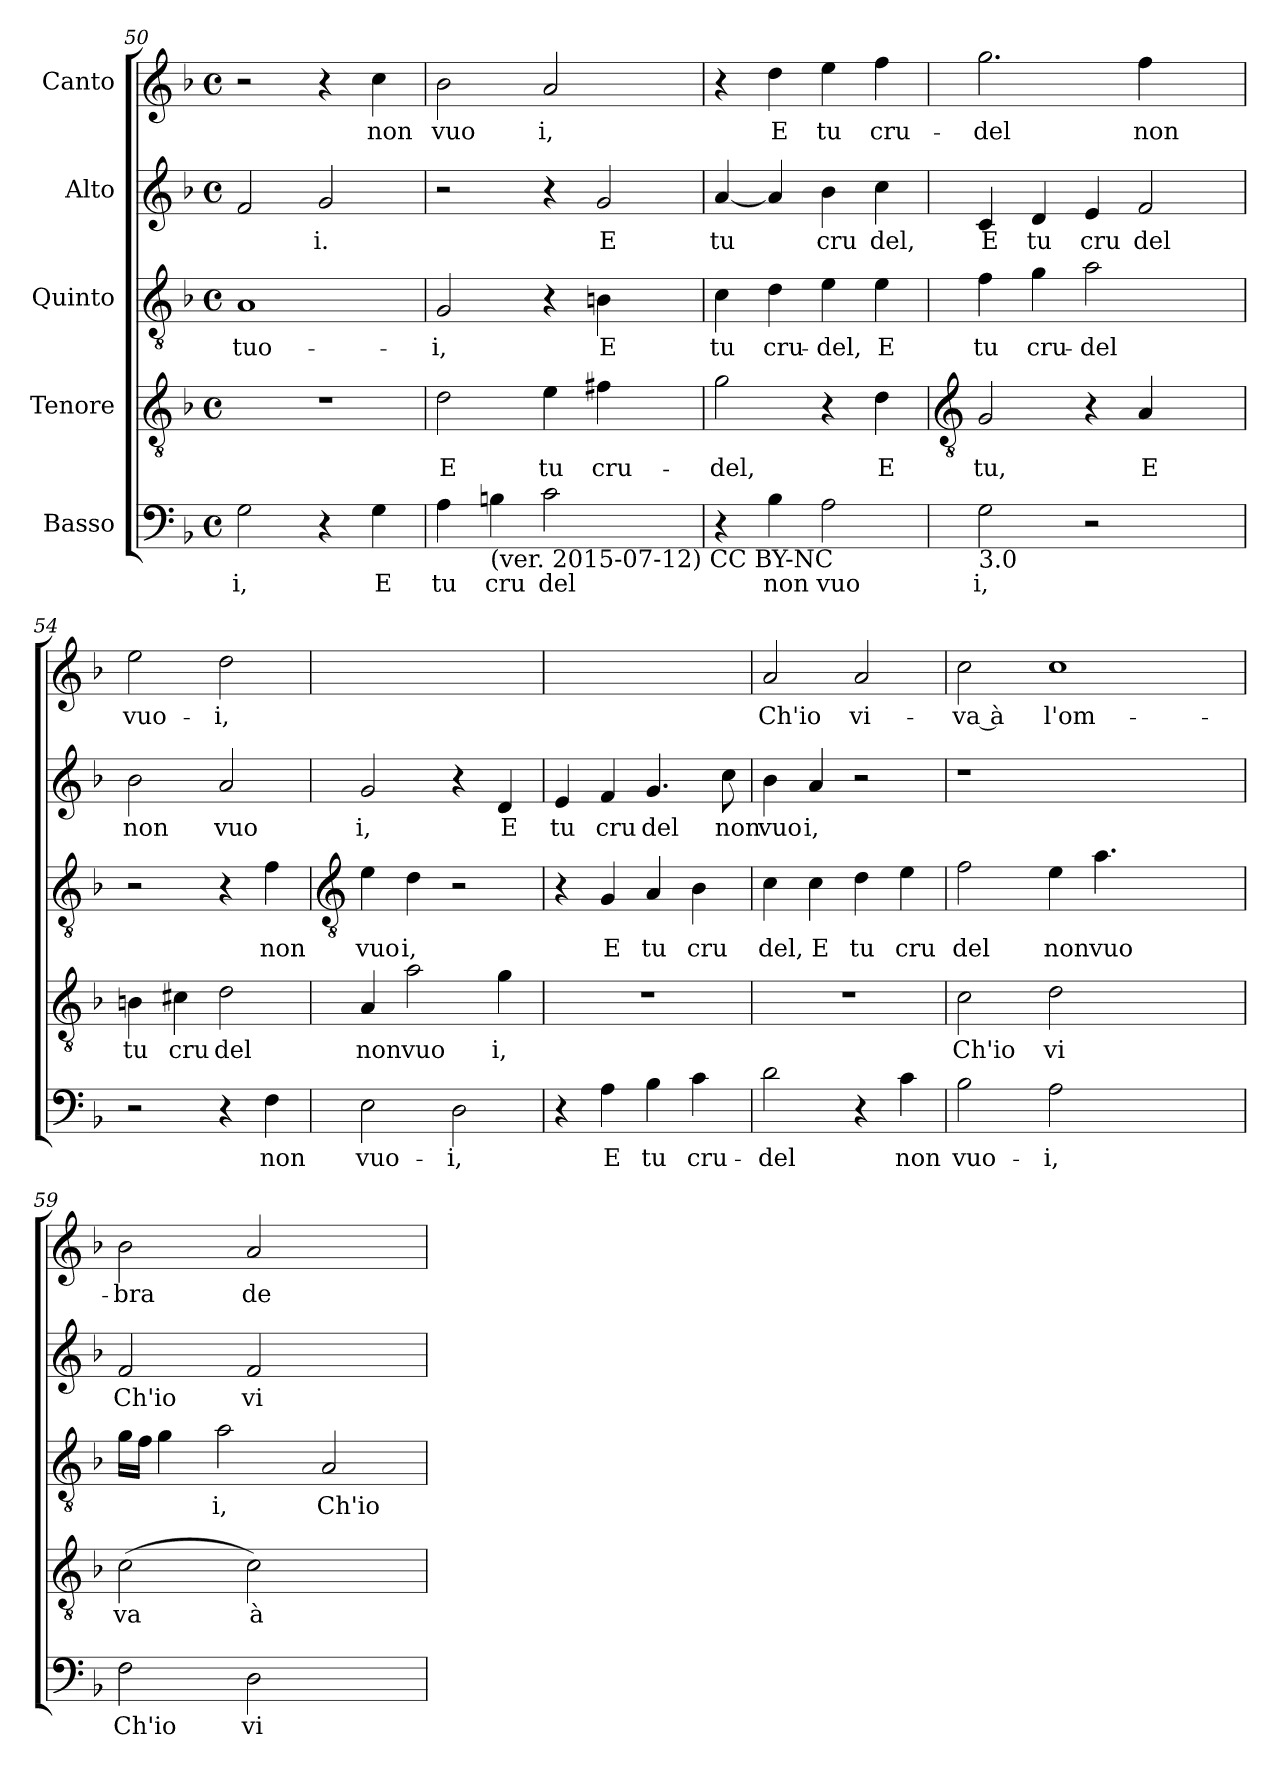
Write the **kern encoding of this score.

**kern	**text	**kern	**text	**kern	**text	**kern	**text	**kern	**text
*part5	*part5	*part4	*part4	*part3	*part3	*part2	*part2	*part1	*part1
*staff5	*staff5	*staff4	*staff4	*staff3	*staff3	*staff2	*staff2	*staff1	*staff1
*I"Basso	*	*I"Tenore	*	*I"Quinto	*	*I"Alto	*	*I"Canto	*
*clefF4	*	*clefGv2	*	*clefGv2	*	*clefG2	*	*clefG2	*
*k[b-]	*	*k[b-]	*	*k[b-]	*	*k[b-]	*	*k[b-]	*
*F:	*	*F:	*	*F:	*	*F:	*	*F:	*
*M4/4	*	*M4/4	*	*M4/4	*	*M4/4	*	*M4/4	*
*met(c)	*	*met(c)	*	*met(c)	*	*met(c)	*	*met(c)	*
=50	=50	=50	=50	=50	=50	=50	=50	=50	=50
!	!LO:LY:b	!	!	!	!LO:LY:b	!	!	!	!
2G\	i,	1r	.	1A	tuo-	2f/	.	2r	.
!	!	!	!	!	!	!	!LO:LY:b	!	!
4r	.	.	.	.	.	2g/	i.	4r	.
!	!LO:LY:b	!	!	!	!	!	!	!	!LO:LY:b
4G\	E	.	.	.	.	.	.	4cc\	non
=51	=51	=51	=51	=51	=51	=51	=51	=51	=51
!	!LO:LY:b	!	!LO:LY:b	!	!LO:LY:b	!	!	!	!LO:LY:b
4A\	tu	2d\	E	2G/	-i,	2r	.	2b-\	vuo
!LO:TX:b:t=(ver. 2015-07-12) CC BY-NC	!	!	!	!	!	!	!	!	!
!	!LO:LY:b	!	!	!	!	!	!	!	!
4Bn\	cru	.	.	.	.	.	.	.	.
!	!LO:LY:b	!	!LO:LY:b	!	!	!	!	!	!LO:LY:b
2c\	del	4e\	tu	4r	.	4r	.	2a/	i,
!	!	!	!LO:LY:b	!	!LO:LY:b	!	!LO:LY:b	!	!
.	.	4f#X\	cru-	4Bn\	E	2g/	E	.	.
4ryy	.	4ryy	.	4ryy	.	.	.	4ryy	.
!!LO:LB:g=z
=52	=52	=52	=52	=52	=52	=52	=52	=52	=52
!	!	!	!LO:LY:b	!	!LO:LY:b	!	!LO:LY:b	!	!
*	*	*	*	*	*	*	*	*^	*
4r	.	2g\	-del,	4c\	tu	[4a/	tu	4r	4ryy	.
!	!LO:LY:b	!	!	!	!LO:LY:b	!	!	!	!	!LO:LY:b
4B-\	non	.	.	4d\	cru-	4a/]	.	4dd\	4ryy	E
!	!LO:LY:b	!	!	!	!LO:LY:b	!	!LO:LY:b	!	!	!LO:LY:b
2A\	vuo	4r	.	4e\	-del,	4b-\	cru	4ee\	4ryy	tu
!	!	!	!LO:LY:b	!	!LO:LY:b	!	!LO:LY:b	!	!	!LO:LY:b
.	.	4d\	E	4e\	E	4cc\	del,	4ff\	4ryy	cru-
!!LO:LB:g=z	!!
=53	=53	=53	=53	=53	=53	=53	=53	=53	=53	=53
*	*	*clefGv2	*	*	*	*	*	*	*	*
!LO:TX:b:t=3.0	!	!	!	!	!	!	!	!	!	!
!	!LO:LY:b	!	!LO:LY:b	!	!LO:LY:b	!	!LO:LY:b	!	!	!LO:LY:b
*	*	*^	*	*	*	*	*	*	*	*
2G\	i,	2G/	4ryy	tu,	4f\	tu	4c/	E	2.gg\	4ryy	-del
!	!	!	!	!	!	!LO:LY:b	!	!LO:LY:b	!	!	!
.	.	.	4ryy	.	4g\	cru-	4d/	tu	.	4ryy	.
!	!	!	!	!	!	!LO:LY:b	!	!LO:LY:b	!	!	!
2r	.	4r	4ryy	.	2a\	-del	4e/	cru	.	4ryy	.
!	!	!	!	!LO:LY:b	!	!	!	!LO:LY:b	!	!	!LO:LY:b
.	.	4A/	4ryy	E	.	.	2f/	del	4ff\	4ryy	non
4ryy	.	4ryy	4ryy	.	4ryy	.	.	.	4ryy	4ryy	.
!!LO:LB:g=z	!!
=54	=54	=54	=54	=54	=54	=54	=54	=54	=54	=54	=54
*^	*	*	*	*	*	*	*	*	*	*	*
!	!	!	!	!	!LO:LY:b	!	!	!	!LO:LY:b	!	!	!LO:LY:b
2r	4ryy	.	4Bn\	4ryy	tu	2r	.	2b-\	non	2ee\	4ryy	vuo-
!	!	!	!	!	!LO:LY:b	!	!	!	!	!	!	!
.	4ryy	.	4c#X\	4ryy	cru	.	.	.	.	.	4ryy	.
!	!	!	!	!	!LO:LY:b	!	!	!	!LO:LY:b	!	!	!LO:LY:b
4r	4ryy	.	2d\	4ryy	del	4r	.	2a/	vuo	2dd\	4ryy	-i,
!	!	!LO:LY:b	!	!	!	!	!LO:LY:b	!	!	!	!	!
4F\	4ryy	non	.	4ryy	.	4f\	non	.	.	.	4ryy	.
!!LO:LB:g=z	!!
=55	=55	=55	=55	=55	=55	=55	=55	=55	=55	=55	=55	=55
*	*	*	*	*	*	*clefGv2	*	*	*	*	*	*
!	!	!LO:LY:b	!	!	!LO:LY:b	!	!LO:LY:b	!	!LO:LY:b	!	!	!
*	*	*	*	*	*	*^	*	*	*	*	*	*
2E\	4ryy	vuo-	4A/	4ryy	non	4e\	4ryy	vuo	2g/	i,	4ryy	4ryy	.
!	!	!	!	!	!LO:LY:b	!	!	!LO:LY:b	!	!	!	!	!
.	4ryy	.	2a\	4ryy	vuo	4d\	4ryy	i,	.	.	4ryy	4ryy	.
!	!	!LO:LY:b	!	!	!	!	!	!	!	!	!	!	!
2D\	4ryy	-i,	.	4ryy	.	2r	4ryy	.	4r	.	4ryy	4ryy	.
!	!	!	!	!	!LO:LY:b	!	!	!	!	!LO:LY:b	!	!	!
.	4ryy	.	4g\	4ryy	i,	.	4ryy	.	4d/	E	4ryy	4ryy	.
=56	=56	=56	=56	=56	=56	=56	=56	=56	=56	=56	=56	=56	=56
!	!	!	!	!	!	!	!	!	!	!LO:LY:b	!	!	!
4r	4ryy	.	1r	4ryy	.	4r	4ryy	.	4e/	tu	4ryy	4ryy	.
!	!	!LO:LY:b	!	!	!	!	!	!LO:LY:b	!	!LO:LY:b	!	!	!
4A\	4ryy	E	.	4ryy	.	4G/	4ryy	E	4f/	cru	4ryy	4ryy	.
!	!	!LO:LY:b	!	!	!	!	!	!LO:LY:b	!	!LO:LY:b	!	!	!
4B-\	4ryy	tu	.	4ryy	.	4A/	4ryy	tu	4.g/	del	4ryy	4ryy	.
!	!	!LO:LY:b	!	!	!	!	!	!LO:LY:b	!	!	!	!	!
4c\	4ryy	cru-	.	4ryy	.	4B-\	4ryy	cru	.	.	4ryy	4ryy	.
!	!	!	!	!	!	!	!	!	!	!LO:LY:b	!	!	!
.	.	.	.	.	.	.	.	.	8cc\	non	.	.	.
=57	=57	=57	=57	=57	=57	=57	=57	=57	=57	=57	=57	=57	=57
!	!	!LO:LY:b	!	!	!	!	!	!LO:LY:b	!	!LO:LY:b	!	!	!LO:LY:b
2d\	4ryy	-del	1r	4ryy	.	4c\	4ryy	del,	4b-\	vuo	2a/	4ryy	Ch'io
!	!	!	!	!	!	!	!	!LO:LY:b	!	!LO:LY:b	!	!	!
.	4ryy	.	.	4ryy	.	4c\	4ryy	E	4a/	i,	.	4ryy	.
!	!	!	!	!	!	!	!	!LO:LY:b	!	!	!	!	!LO:LY:b
4r	4ryy	.	.	4ryy	.	4d\	4ryy	tu	2r	.	2a/	4ryy	vi-
!	!	!LO:LY:b	!	!	!	!	!	!LO:LY:b	!	!	!	!	!
4c\	4ryy	non	.	4ryy	.	4e\	4ryy	cru	.	.	.	4ryy	.
=58	=58	=58	=58	=58	=58	=58	=58	=58	=58	=58	=58	=58	=58
!	!	!LO:LY:b	!	!	!LO:LY:b	!	!	!LO:LY:b	!	!	!	!	!LO:LY:b
2B-\	4ryy	vuo-	2c\	4ryy	Ch'io	2f\	4ryy	del	1r	.	2cc\	4ryy	-va à
.	4ryy	.	.	4ryy	.	.	4ryy	.	.	.	.	4ryy	.
!	!	!LO:LY:b	!	!	!LO:LY:b	!	!	!LO:LY:b	!	!	!	!	!LO:LY:b
2A\	4ryy	-i,	2d\	4ryy	vi	4e\	4ryy	non	.	.	1cc/	4ryy	l'om-
!	!	!	!	!	!	!	!	!LO:LY:b	!	!	!	!	!
.	4ryy	.	.	4ryy	.	4.a\	4ryy	vuo	.	.	.	2.ryy	.
2ryy	2ryy	.	2ryy	2ryy	.	.	4.ryy	.	2ryy	.	.	.	.
.	.	.	.	.	.	4.ryy	.	.	.	.	.	.	.
.	.	.	.	.	.	.	8ryy	.	.	.	.	.	.
!!LO:LB:g=z	!!
=59	=59	=59	=59	=59	=59	=59	=59	=59	=59	=59	=59	=59	=59
!	!	!LO:LY:b	!	!	!LO:LY:b	!	!	!	!	!LO:LY:b	!	!	!LO:LY:b
2F\	4ryy	Ch'io	(>2c\	4ryy	va	16g\LL	4ryy	.	2f/	Ch'io	2b-\	4ryy	-bra
.	.	.	.	.	.	16f\JJ	.	.	.	.	.	.	.
.	.	.	.	.	.	4g\	.	.	.	.	.	.	.
.	4ryy	.	.	4ryy	.	.	4ryy	.	.	.	.	4ryy	.
!	!	!	!	!	!	!	!	!LO:LY:b	!	!	!	!	!
.	.	.	.	.	.	2a\	.	i,	.	.	.	.	.
!	!	!LO:LY:b	!	!	!LO:LY:b	!	!	!	!	!LO:LY:b	!	!	!LO:LY:b
2D\	4ryy	vi-	2c\)	4ryy	à	.	4ryy	.	2f/	vi	2a/	4ryy	de
.	4ryy	.	.	4.ryy	.	.	4ryy	.	.	.	.	4ryy	.
!	!	!	!	!	!	!	!	!LO:LY:b	!	!	!	!	!
.	.	.	.	.	.	2A/	.	Ch'io	.	.	.	.	.
4.ryy	4.ryy	.	4.ryy	.	.	.	4.ryy	.	4.ryy	.	4.ryy	4.ryy	.
.	.	.	.	4ryy	.	.	.	.	.	.	.	.	.
*v	*v	*	*	*	*	*v	*v	*	*	*	*v	*v	*
*	*	*v	*v	*	*	*	*	*	*	*
=	=	=	=	=	=	=	=	=	=
*-	*-	*-	*-	*-	*-	*-	*-	*-	*-
